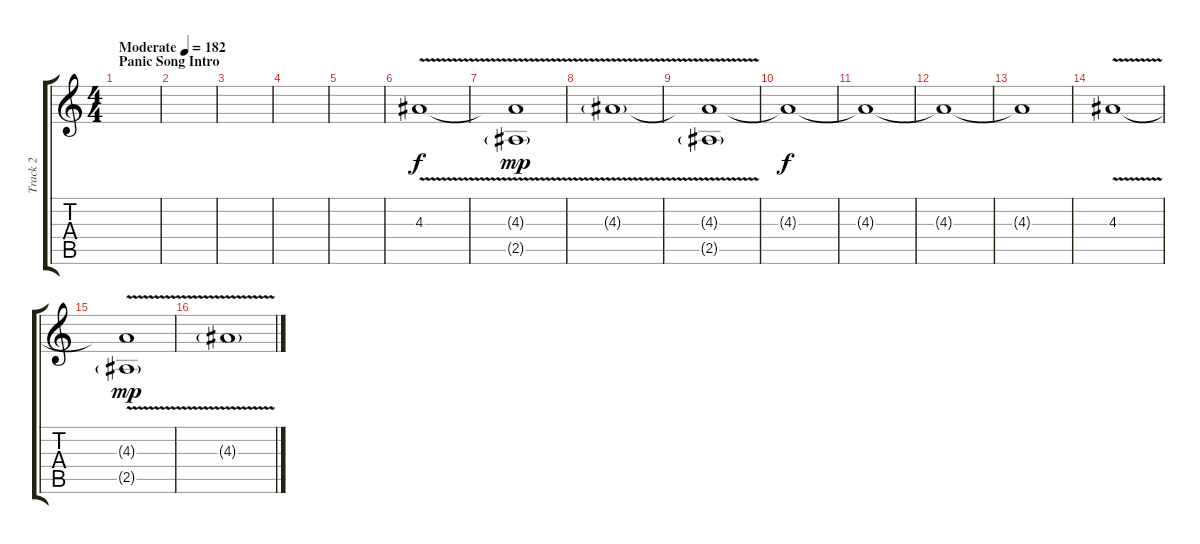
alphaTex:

\track ("Track 2" "Track 2") {instrument distortionguitar}
\staff {score tabs}
\tuning (Eb4 Bb3 Gb3 Db3 Ab2 Eb2) {hide}
\ts (4 4)
\section ("" "Panic Song Intro")
\tempo (182 "Moderate")
\clef g2
\ks c
|
|
|
|
|
4.3{v}.1 |
(4.3{t} 2.5{g}).1{dy mp} |
4.3{v g}.1 |
(4.3{t} 2.5{v g}).1 |
4.3{t}.1{dy f} |
4.3{t}.1 |
4.3{t}.1 |
4.3{t}.1 |
4.3{v}.1 |
(4.3{t} 2.5{g}).1{dy mp} |
4.3{v g}.1
